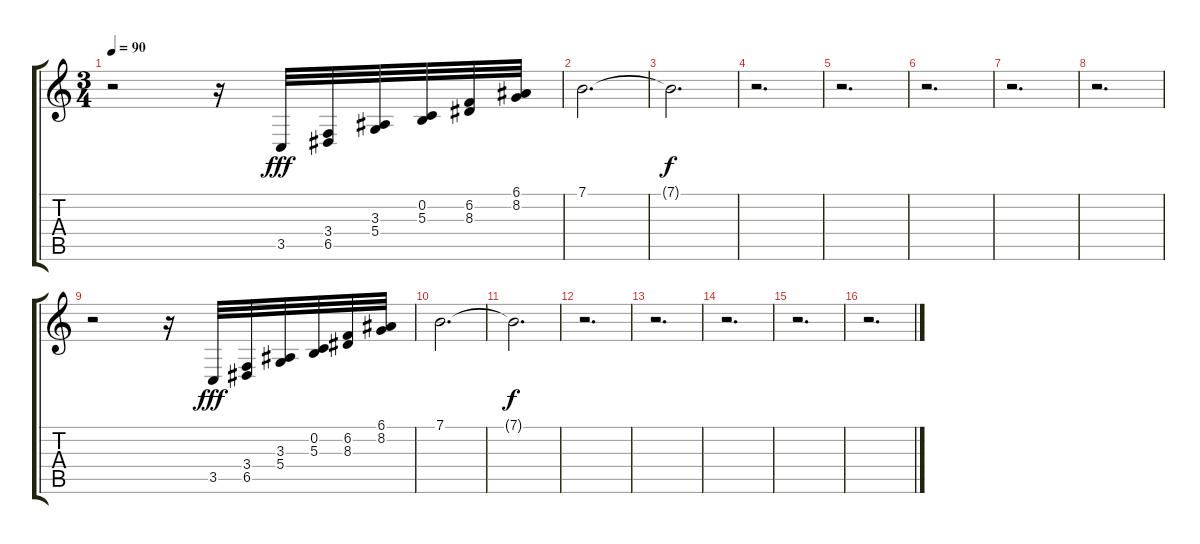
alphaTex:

\track "" {instrument orchestralharp}
\staff {score tabs}
\tuning (E4 B3 G3 D3 A2 E2) {hide}
\ts (3 4)
\tempo 90
\clef g2
\ks c
r.2{dy f} r.16 3.5.32{dy fff} (3.4 6.5).32 (3.3 5.4).32 (0.2 5.3).32 (6.2 8.3).32 (6.1 8.2).32 |
7.1.2{d} |
7.1{t}.2{d dy f} |
r.2{d} |
r.2{d} |
r.2{d} |
r.2{d} |
r.2{d} |
r.2 r.16 3.5.32{dy fff} (3.4 6.5).32 (3.3 5.4).32 (0.2 5.3).32 (6.2 8.3).32 (6.1 8.2).32 |
7.1.2{d} |
7.1{t}.2{d dy f} |
r.2{d} |
r.2{d} |
r.2{d} |
r.2{d} |
r.2{d}
